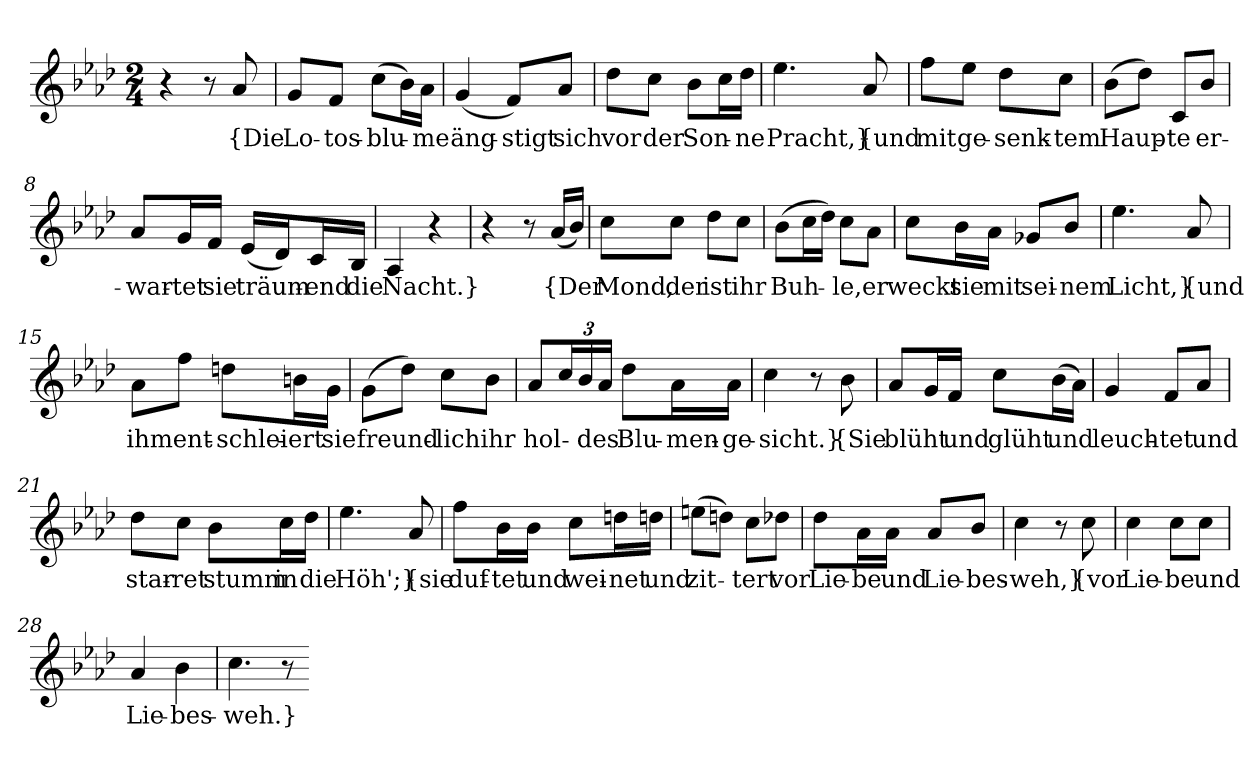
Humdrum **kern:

**kern	**text
*part1	*part1
*staff1	*staff1
*clefG2	*
*k[b-e-a-d-]	*
*M2/4	*
=1	=1
4r	.
8r	.
8a-	{Die
=2	=2
8g/L	Lo-
8f/J	-tos-
(8cc\L	-blu-
16b-\L)	.
16a-\JJ	-me
=3	=3
(4g	äng-
8f/L)	-stigt
8a-/J	sich
=4	=4
8dd-\L	vor
8cc\J	der
8b-\L	Son-
16cc\L	.
16dd-\JJ	-ne
=5	=5
4.ee-	Pracht,}
8a-	{und
=6	=6
8ff\L	mit
8ee-\J	ge-
8dd-\L	-senk-
8cc\J	-tem
=7	=7
(8b-\L	Haup-
8dd-\J)	.
8c/L	-te
8b-/J	er-
=8	=8
8a-/L	-war-
16g/L	-tet
16f/JJ	sie
(16e-/LL	träum-
16d-/J)	.
16c/L	-end
16B-/JJ	die
=9	=9
4A-	Nacht.}
4r	.
=10	=10
4r	.
8r	.
(16a-/LL	{Der
16b-/JJ)	.
=11	=11
8cc\L	Mond,
8cc\J	der
8dd-\L	ist
8cc\J	ihr
=12	=12
(8b-\L	Buh-
16cc\L	.
16dd-\JJ)	.
8cc\L	-le,
8a-\J	er
=13	=13
8cc\L	weckt
16b-\L	sie
16a-\JJ	mit
8g-X/L	sei-
8b-/J	-nem
=14	=14
4.ee-	Licht,}
8a-	{und
=15	=15
8a-\L	ihm
8ff\J	ent-
8ddn\L	-schlei-
16bn\L	-ert
16g\JJ	sie
=16	=16
(8g\L	freund-
8dd-\J)	.
8cc\L	-lich
8b-\J	ihr
=17	=17
8a-/L	hol-
24cc/L	.
24b-/	.
24a-/JJ	-des
8dd-\L	Blu-
16a-\L	-men-
16a-\JJ	-ge-
=18	=18
4cc	-sicht.}
8r	.
8b-	{Sie
=19	=19
8a-/L	blüht
16g/L	.
16f/JJ	und
8cc\L	glüht
(16b-\L	und
16a-\JJ)	.
=20	=20
4g	leuch-
8f/L	-tet
8a-/J	und
=21	=21
8dd-\L	star-
8cc\J	-ret
8b-\L	stumm
16cc\L	in
16dd-\JJ	die
=22	=22
4.ee-	Höh';}
8a-	{sie
=23	=23
8ff\L	duf-
16b-\L	-tet
16b-\JJ	und
8cc\L	wei-
16ddn\L	-net
16ddn\JJ	und
=24	=24
(8een\L	zit-
8ddn\J)	.
8cc\L	-tert
8dd-X\J	vor
=25	=25
8dd-\L	Lie-
16a-\L	-be
16a-\JJ	und
8a-/L	Lie-
8b-/J	-bes-
=26	=26
4cc	-weh,}
8r	.
8cc	{vor
=27	=27
4cc	Lie-
8cc\L	-be
8cc\J	und
=28	=28
4a-	Lie-
4b-	-bes-
=29	=29
4.cc	-weh.}
8r	.
=-	=-
*-	*-
